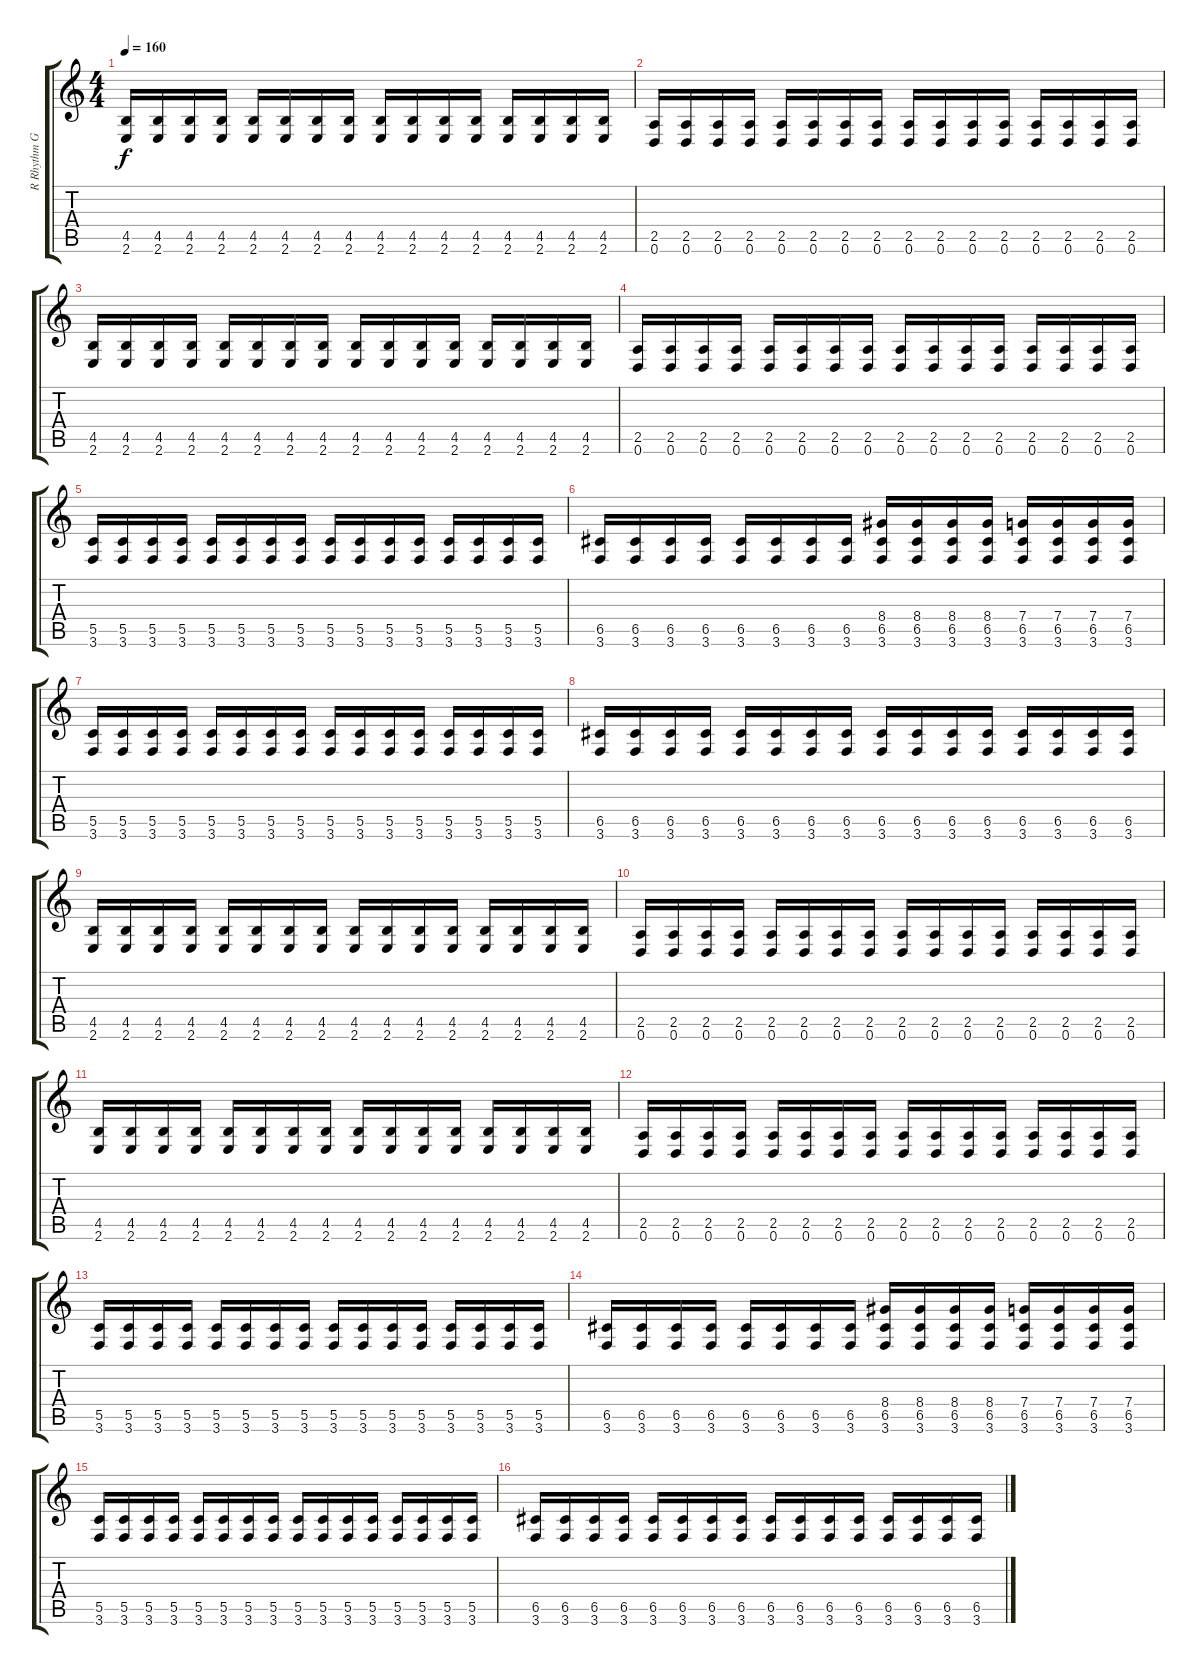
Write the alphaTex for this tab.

\track ("R Rhythm Guitar" "R Rhythm G") {instrument distortionguitar}
\staff {score tabs}
\tuning (D4 A3 F3 C3 G2 D2) {hide}
\ts (4 4)
\tempo 160
\clef g2
\ks c
(4.5 2.6).16{dy f} (4.5 2.6).16 (4.5 2.6).16 (4.5 2.6).16 (4.5 2.6).16 (4.5 2.6).16 (4.5 2.6).16 (4.5 2.6).16 (4.5 2.6).16 (4.5 2.6).16 (4.5 2.6).16 (4.5 2.6).16 (4.5 2.6).16 (4.5 2.6).16 (4.5 2.6).16 (4.5 2.6).16 |
(2.5 0.6).16 (2.5 0.6).16 (2.5 0.6).16 (2.5 0.6).16 (2.5 0.6).16 (2.5 0.6).16 (2.5 0.6).16 (2.5 0.6).16 (2.5 0.6).16 (2.5 0.6).16 (2.5 0.6).16 (2.5 0.6).16 (2.5 0.6).16 (2.5 0.6).16 (2.5 0.6).16 (2.5 0.6).16 |
(4.5 2.6).16 (4.5 2.6).16 (4.5 2.6).16 (4.5 2.6).16 (4.5 2.6).16 (4.5 2.6).16 (4.5 2.6).16 (4.5 2.6).16 (4.5 2.6).16 (4.5 2.6).16 (4.5 2.6).16 (4.5 2.6).16 (4.5 2.6).16 (4.5 2.6).16 (4.5 2.6).16 (4.5 2.6).16 |
(2.5 0.6).16 (2.5 0.6).16 (2.5 0.6).16 (2.5 0.6).16 (2.5 0.6).16 (2.5 0.6).16 (2.5 0.6).16 (2.5 0.6).16 (2.5 0.6).16 (2.5 0.6).16 (2.5 0.6).16 (2.5 0.6).16 (2.5 0.6).16 (2.5 0.6).16 (2.5 0.6).16 (2.5 0.6).16 |
(5.5 3.6).16 (5.5 3.6).16 (5.5 3.6).16 (5.5 3.6).16 (5.5 3.6).16 (5.5 3.6).16 (5.5 3.6).16 (5.5 3.6).16 (5.5 3.6).16 (5.5 3.6).16 (5.5 3.6).16 (5.5 3.6).16 (5.5 3.6).16 (5.5 3.6).16 (5.5 3.6).16 (5.5 3.6).16 |
(6.5 3.6).16 (6.5 3.6).16 (6.5 3.6).16 (6.5 3.6).16 (6.5 3.6).16 (6.5 3.6).16 (6.5 3.6).16 (6.5 3.6).16 (8.4 6.5 3.6).16 (8.4 6.5 3.6).16 (8.4 6.5 3.6).16 (8.4 6.5 3.6).16 (7.4 6.5 3.6).16 (7.4 6.5 3.6).16 (7.4 6.5 3.6).16 (7.4 6.5 3.6).16 |
(5.5 3.6).16 (5.5 3.6).16 (5.5 3.6).16 (5.5 3.6).16 (5.5 3.6).16 (5.5 3.6).16 (5.5 3.6).16 (5.5 3.6).16 (5.5 3.6).16 (5.5 3.6).16 (5.5 3.6).16 (5.5 3.6).16 (5.5 3.6).16 (5.5 3.6).16 (5.5 3.6).16 (5.5 3.6).16 |
(6.5 3.6).16 (6.5 3.6).16 (6.5 3.6).16 (6.5 3.6).16 (6.5 3.6).16 (6.5 3.6).16 (6.5 3.6).16 (6.5 3.6).16 (6.5 3.6).16 (6.5 3.6).16 (6.5 3.6).16 (6.5 3.6).16 (6.5 3.6).16 (6.5 3.6).16 (6.5 3.6).16 (6.5 3.6).16 |
(4.5 2.6).16 (4.5 2.6).16 (4.5 2.6).16 (4.5 2.6).16 (4.5 2.6).16 (4.5 2.6).16 (4.5 2.6).16 (4.5 2.6).16 (4.5 2.6).16 (4.5 2.6).16 (4.5 2.6).16 (4.5 2.6).16 (4.5 2.6).16 (4.5 2.6).16 (4.5 2.6).16 (4.5 2.6).16 |
(2.5 0.6).16 (2.5 0.6).16 (2.5 0.6).16 (2.5 0.6).16 (2.5 0.6).16 (2.5 0.6).16 (2.5 0.6).16 (2.5 0.6).16 (2.5 0.6).16 (2.5 0.6).16 (2.5 0.6).16 (2.5 0.6).16 (2.5 0.6).16 (2.5 0.6).16 (2.5 0.6).16 (2.5 0.6).16 |
(4.5 2.6).16 (4.5 2.6).16 (4.5 2.6).16 (4.5 2.6).16 (4.5 2.6).16 (4.5 2.6).16 (4.5 2.6).16 (4.5 2.6).16 (4.5 2.6).16 (4.5 2.6).16 (4.5 2.6).16 (4.5 2.6).16 (4.5 2.6).16 (4.5 2.6).16 (4.5 2.6).16 (4.5 2.6).16 |
(2.5 0.6).16 (2.5 0.6).16 (2.5 0.6).16 (2.5 0.6).16 (2.5 0.6).16 (2.5 0.6).16 (2.5 0.6).16 (2.5 0.6).16 (2.5 0.6).16 (2.5 0.6).16 (2.5 0.6).16 (2.5 0.6).16 (2.5 0.6).16 (2.5 0.6).16 (2.5 0.6).16 (2.5 0.6).16 |
(5.5 3.6).16 (5.5 3.6).16 (5.5 3.6).16 (5.5 3.6).16 (5.5 3.6).16 (5.5 3.6).16 (5.5 3.6).16 (5.5 3.6).16 (5.5 3.6).16 (5.5 3.6).16 (5.5 3.6).16 (5.5 3.6).16 (5.5 3.6).16 (5.5 3.6).16 (5.5 3.6).16 (5.5 3.6).16 |
(6.5 3.6).16 (6.5 3.6).16 (6.5 3.6).16 (6.5 3.6).16 (6.5 3.6).16 (6.5 3.6).16 (6.5 3.6).16 (6.5 3.6).16 (8.4 6.5 3.6).16 (8.4 6.5 3.6).16 (8.4 6.5 3.6).16 (8.4 6.5 3.6).16 (7.4 6.5 3.6).16 (7.4 6.5 3.6).16 (7.4 6.5 3.6).16 (7.4 6.5 3.6).16 |
(5.5 3.6).16 (5.5 3.6).16 (5.5 3.6).16 (5.5 3.6).16 (5.5 3.6).16 (5.5 3.6).16 (5.5 3.6).16 (5.5 3.6).16 (5.5 3.6).16 (5.5 3.6).16 (5.5 3.6).16 (5.5 3.6).16 (5.5 3.6).16 (5.5 3.6).16 (5.5 3.6).16 (5.5 3.6).16 |
(6.5 3.6).16 (6.5 3.6).16 (6.5 3.6).16 (6.5 3.6).16 (6.5 3.6).16 (6.5 3.6).16 (6.5 3.6).16 (6.5 3.6).16 (6.5 3.6).16 (6.5 3.6).16 (6.5 3.6).16 (6.5 3.6).16 (6.5 3.6).16 (6.5 3.6).16 (6.5 3.6).16 (6.5 3.6).16
